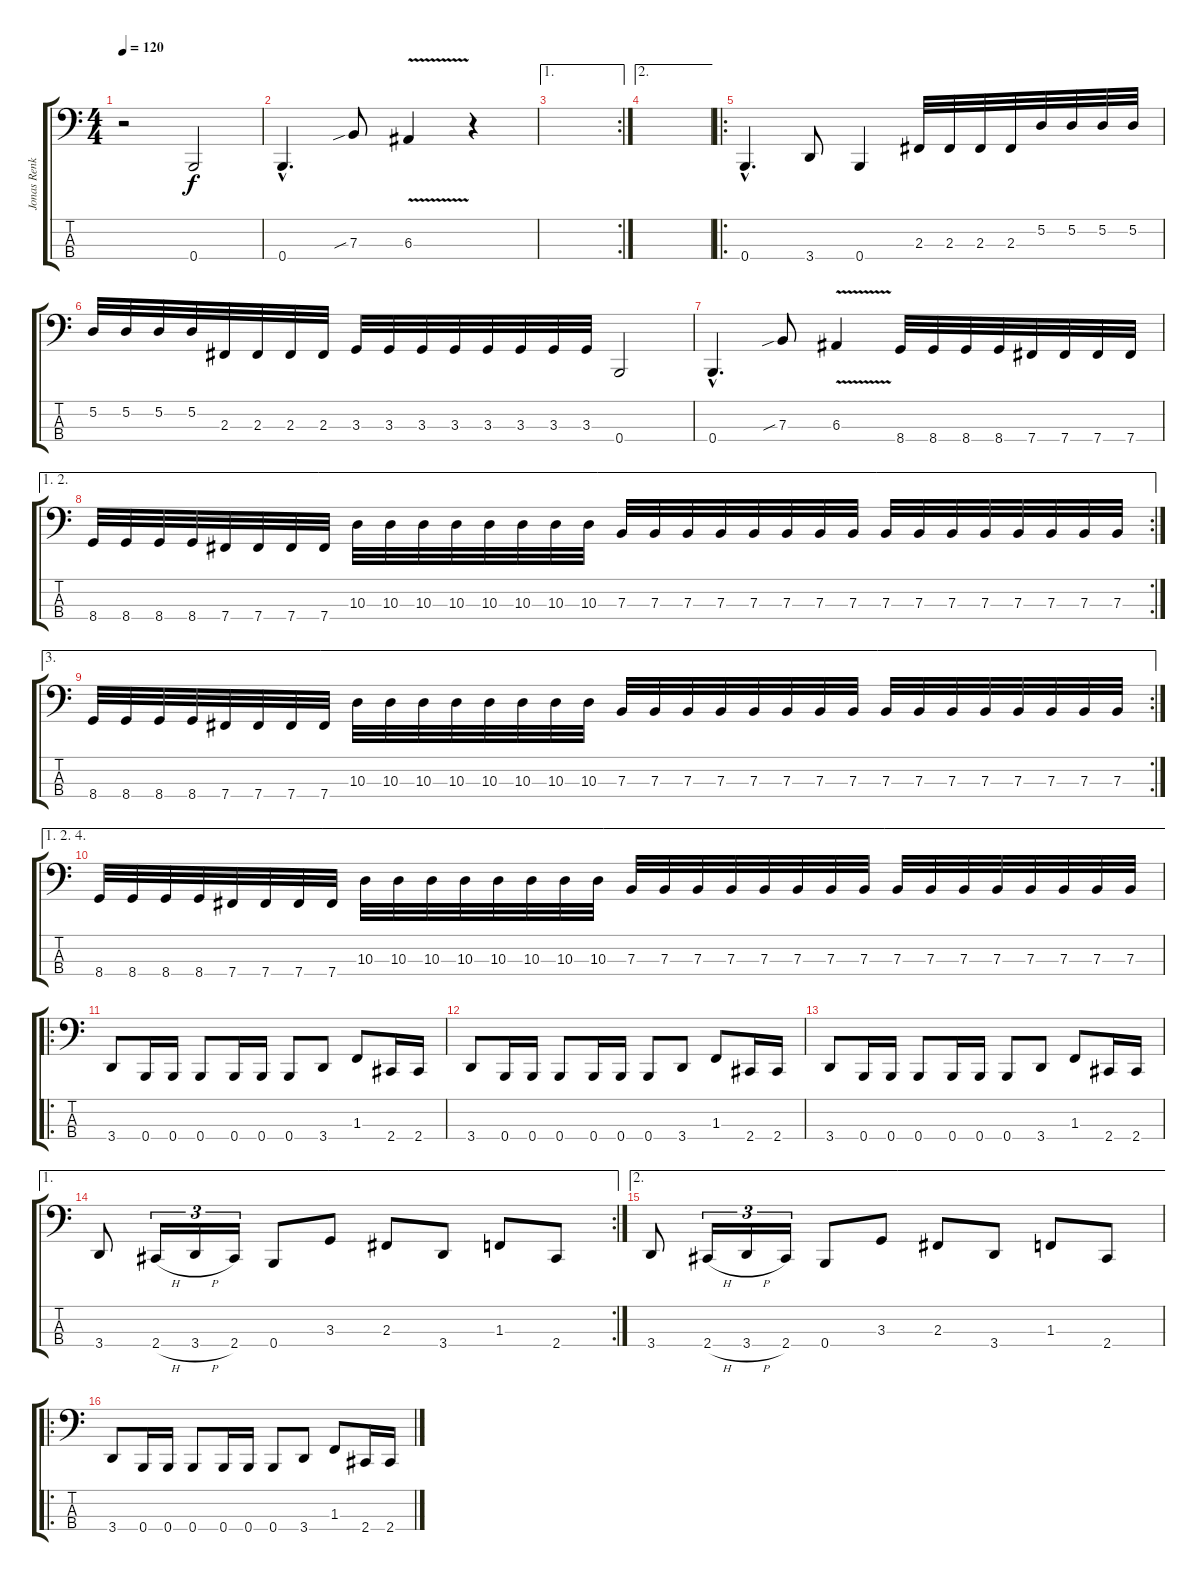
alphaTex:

\track ("Jonas Renkse" "Jonas Renk") {instrument electricbassfinger}
\staff {score tabs}
\tuning (D2 A1 E1 B0) {hide}
\ts (4 4)
\tempo 120
\clef f4
\ks c
r.2{dy f} 0.4.2 |
0.4{hac}.4{d} 7.3{sib}.8 6.3{v}.4 r.4 |
\ae 1
\rc 2
|
\ae 2
|
\ro
0.4{hac}.4{d} 3.4.8 0.4.4 2.3.32 2.3.32 2.3.32 2.3.32 5.2.32 5.2.32 5.2.32 5.2.32 |
5.2.32 5.2.32 5.2.32 5.2.32 2.3.32 2.3.32 2.3.32 2.3.32 3.3.32 3.3.32 3.3.32 3.3.32 3.3.32 3.3.32 3.3.32 3.3.32 0.4.2 |
0.4{hac}.4{d} 7.3{sib}.8 6.3{v}.4 8.4.32 8.4.32 8.4.32 8.4.32 7.4.32 7.4.32 7.4.32 7.4.32 |
\ae (1 2)
\rc 2
8.4.32 8.4.32 8.4.32 8.4.32 7.4.32 7.4.32 7.4.32 7.4.32 10.3.32 10.3.32 10.3.32 10.3.32 10.3.32 10.3.32 10.3.32 10.3.32 7.3.32 7.3.32 7.3.32 7.3.32 7.3.32 7.3.32 7.3.32 7.3.32 7.3.32 7.3.32 7.3.32 7.3.32 7.3.32 7.3.32 7.3.32 7.3.32 |
\ae 3
\rc 2
8.4.32 8.4.32 8.4.32 8.4.32 7.4.32 7.4.32 7.4.32 7.4.32 10.3.32 10.3.32 10.3.32 10.3.32 10.3.32 10.3.32 10.3.32 10.3.32 7.3.32 7.3.32 7.3.32 7.3.32 7.3.32 7.3.32 7.3.32 7.3.32 7.3.32 7.3.32 7.3.32 7.3.32 7.3.32 7.3.32 7.3.32 7.3.32 |
\ae (1 2 4)
8.4.32 8.4.32 8.4.32 8.4.32 7.4.32 7.4.32 7.4.32 7.4.32 10.3.32 10.3.32 10.3.32 10.3.32 10.3.32 10.3.32 10.3.32 10.3.32 7.3.32 7.3.32 7.3.32 7.3.32 7.3.32 7.3.32 7.3.32 7.3.32 7.3.32 7.3.32 7.3.32 7.3.32 7.3.32 7.3.32 7.3.32 7.3.32 |
\ro
3.4.8 0.4.16 0.4.16 0.4.8 0.4.16 0.4.16 0.4.8 3.4.8 1.3.8 2.4.16 2.4.16 |
3.4.8 0.4.16 0.4.16 0.4.8 0.4.16 0.4.16 0.4.8 3.4.8 1.3.8 2.4.16 2.4.16 |
3.4.8 0.4.16 0.4.16 0.4.8 0.4.16 0.4.16 0.4.8 3.4.8 1.3.8 2.4.16 2.4.16 |
\ae 1
\rc 2
3.4.8 2.4{h}.16{tu (3 2)} 3.4{h}.16{tu (3 2)} 2.4.16{tu (3 2)} 0.4.8 3.3.8 2.3.8 3.4.8 1.3.8 2.4.8 |
\ae 2
3.4.8 2.4{h}.16{tu (3 2)} 3.4{h}.16{tu (3 2)} 2.4.16{tu (3 2)} 0.4.8 3.3.8 2.3.8 3.4.8 1.3.8 2.4.8 |
\ro
3.4.8 0.4.16 0.4.16 0.4.8 0.4.16 0.4.16 0.4.8 3.4.8 1.3.8 2.4.16 2.4.16
